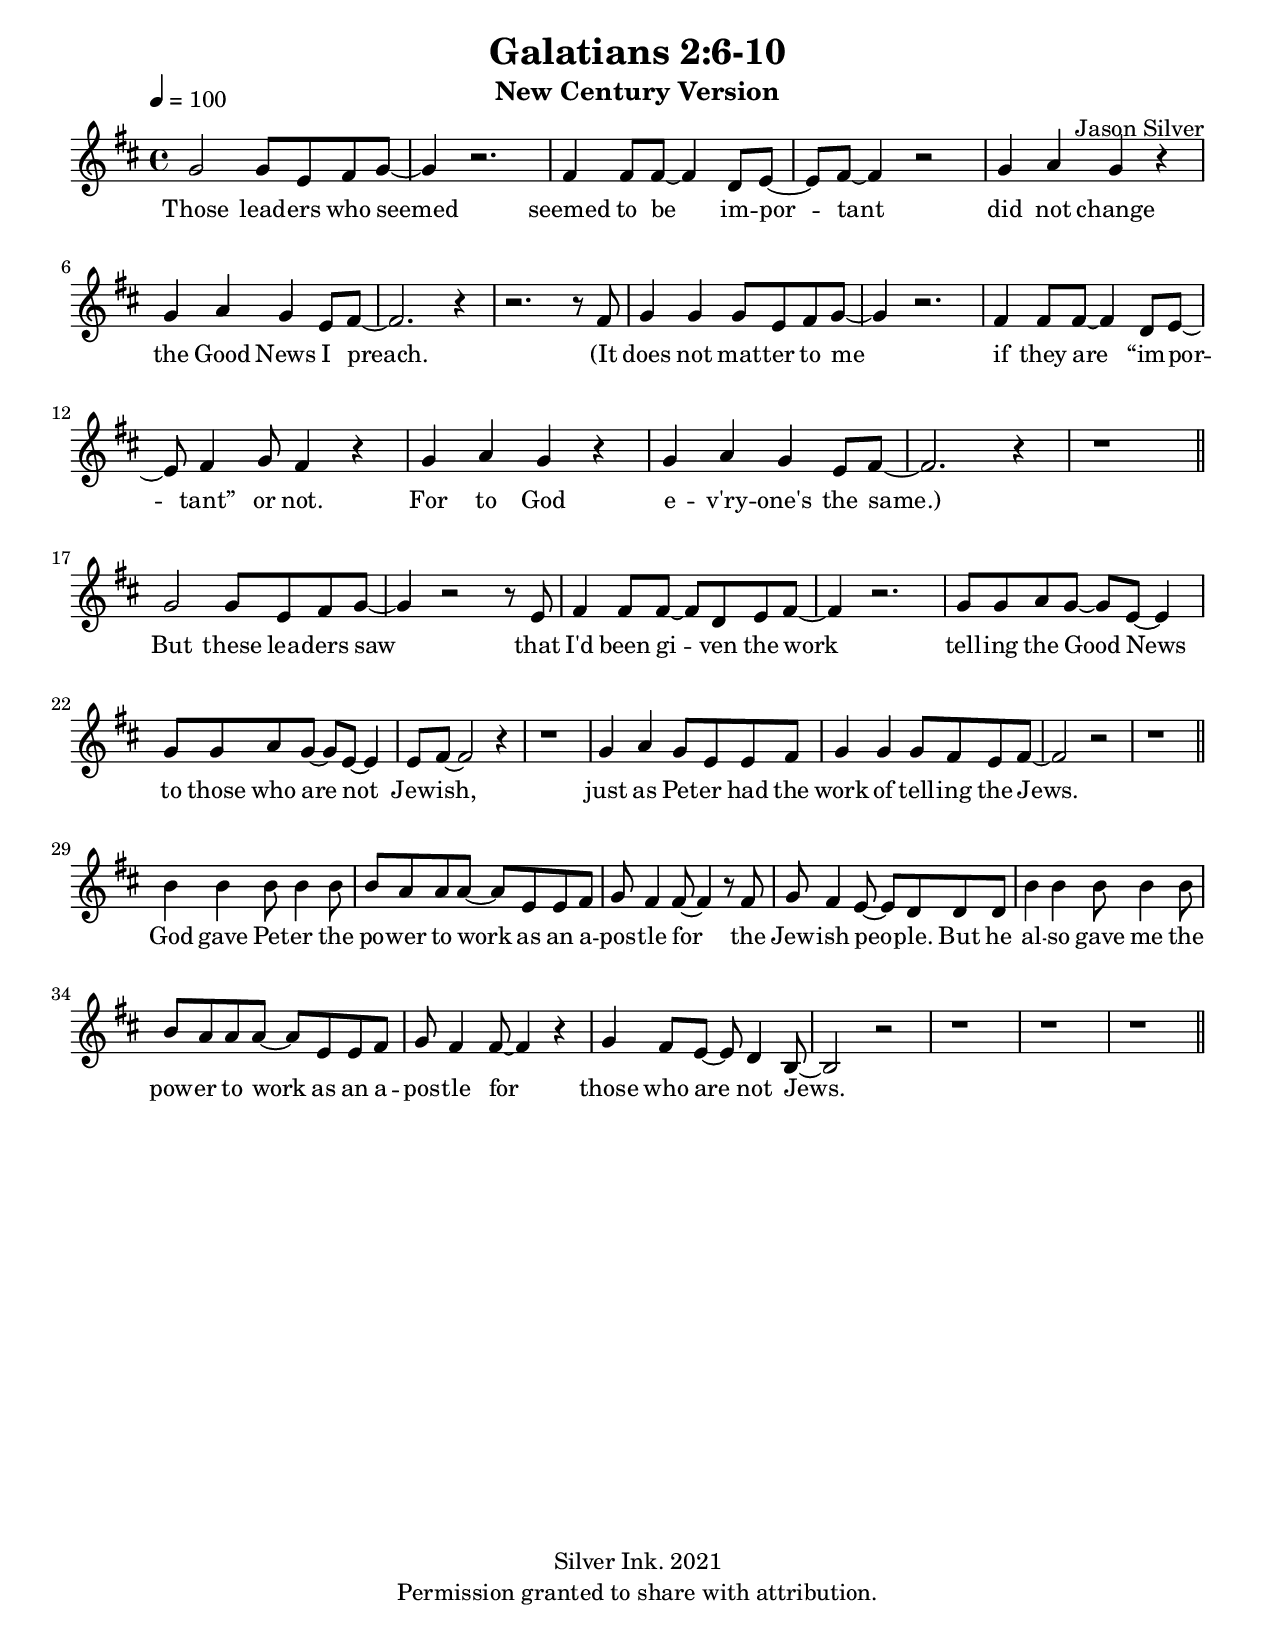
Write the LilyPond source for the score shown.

\language "english"
\version "2.18.2"
#(define (line-break-every-nth-engraver bars-per-line)
  (lambda (context)
     (make-engraver
       (acknowledgers ((paper-column-interface engraver grob source-engraver)
         (let ((current-bar (ly:context-property context 'currentBarNumber)))
           (if (= (remainder current-bar bars-per-line) 1)
               (if (eq? #t (ly:grob-property grob 'non-musical))
                   (set! (ly:grob-property grob 'line-break-permission) 'force)
                   (set! (ly:grob-property grob 'line-break-permission)
'())))))))))

\header {
  title = "Galatians 2:6-10"
  subtitle = "New Century Version"
  composer = "Jason Silver"
  poet = ""
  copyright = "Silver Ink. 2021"
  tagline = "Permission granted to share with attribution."
}
\paper {
  top-margin = #10
  bottom-margin = #4
  right-margin = #12
  left-margin = #12
  indent = #0
 	%min-systems-per-page = 11 % this allows you to squish line spacing

  % the distance between two systems in the same score:
  system-system-spacing = #'((basic-distance . 14 ) (minimum-distance . 0) (padding . 0 ) (stretchability . 00))
  % the distance between the last system of a score and the first system of the score that follows it, when no (title or top-level) markup exists between them:
  score-system-spacing = #'((basic-distance . 0) (minimum-distance . 0) (padding . 0) (stretchability . 0))
  % the distance between a (title or top-level) markup and the system that follows it:
  markup-system-spacing = #'((basic-distance . 0) (padding . -6) (stretchability . 0))
  % the distance between the last system of a score and the (title or top-level) markup that follows it:
  score-markup-spacing = #'((basic-distance . 0) (padding . -5) (stretchability . 0))
  % the distance between two (title or top-level) markups:
  markup-markup-spacing = #'((basic-distance . 0) (padding . 0))
  % the distance from the top of the printable area (i.e. the bottom of the top margin) to the first system on a page, when there is no (title or top-level) markup between the two:
  top-system-spacing = #'((basic-distance . 0) (minimum-distance . 0) (padding . 0))
  % the distance from the top of the printable area (i.e. the bottom of the top margin) to the first (title or top-level) markup on a page, when there is no system between the two:
  top-markup-spacing = #'((basic-distance . 0) (minimum-distance . 0) (padding . 0))
  % the distance from the last system or top-level markup on a page to the bottom of the printable area (i.e. the top of the bottom margin):
  last-bottom-spacing = #'((basic-distance . 0 ) (minimum-distance . 0) (padding . 0) (stretchability . 0))

  paper-width = 21.59\cm
  paper-height = 27.94\cm
}
slashOn = {
  \override Rest #'stencil = #ly:percent-repeat-item-interface::beat-slash
  \override Rest #'thickness = #'0.48
  \override Rest #'slope = #'1.2
  \override Rest #'Y-offset = #'-.0
}
slashOff = {
  \revert Rest #'stencil
}
LyricFontSize = #.5
lyricNote = {
  % use \once \set melismaBusyProperties = #'(tieMelismaBusy) on the tie where the note sits
  \once \override Lyrics.LyricText.font-shape = #'italic
  \once \override Lyrics.LyricText.font-size = #.2
  \once \override LyricText.self-alignment-X = #LEFT
}
lyricNotePlacement = {
	\once \override NoteHead.stencil = #ly:text-interface::print
	\once \override NoteHead.text = \markup \musicglyph #"rests.2"
	\once  \hide Stem
}
sectionTitle = #(define-music-function
    (parser location theTitle)
    (string?)
    #{
    \mark \markup { \large \bold \concat { "            " #theTitle } }
    #}
)
textRepeats  = #(define-music-function
    (parser location theTitle)
    (string?)
    #{
    \once \override Score.RehearsalMark #'break-visibility = #'#(#t #t #f)
    \mark \markup { \right-align \small #theTitle }
    #}
)
GotoCoda = {
  \once \override Score.RehearsalMark #'break-visibility = #'#(#t #t #f)
  \mark \markup { \small \musicglyph #"scripts.coda" }
}
Coda = {
  \once \override Score.RehearsalMark #'break-visibility = #'#(#f #t #t)
  \mark \markup { \small \musicglyph #"scripts.coda" }
}
Segno = {
  \once \override Score.RehearsalMark #'break-visibility = #'#(#f #t #t)
  \mark \markup { \small \musicglyph #"scripts.segno" }
}
chExceptionMusic = {
  <c d e g>1-\markup { "2" } % notate as 1.2.3.5
  <c f g>1-\markup {"sus"}
  <c a d g>1-\markup { "m2" } % 1.6.2.
  <c e g d'>1-\markup { \super "add9" } % 1.3.5.9
  <c ef g d'>1-\markup { "m" \super "add9" } % 1.3.5.9
}
chExceptions = #(append (sequential-music-to-chord-exceptions chExceptionMusic #t) ignatzekExceptions)
chordNames = \chordmode {
	\set chordNameExceptions = #chExceptions
	\set chordChanges = ##t % ##t(true) or ##f(false)
	\set Staff.midiInstrument = #"string ensemble 1"


}
melody = \relative c''{
  \set Staff.midiInstrument = #"piano"
  %           \set melismaBusyProperties = #'()
  \time 4/4
	\key d  \major
	\clef treble
	\tempo 4 = 100
  \override Score.MetronomeMark.padding = #3
  g2 g8 e fs g~g4 r2. fs4 fs8 fs~fs4 d8 e~e fs~fs4 r2 
  g4 a g r4 g4 a g e8 fs~fs2. r4 r2. r8 fs8
  g4 g g8 e fs g~g4 r2. fs4 fs8 fs~fs4 d8 e~e fs4 g8 fs4 r 
  g4 a g r4 g4 a g e8 fs~fs2. r4 r1
  \bar "||" \break
  g2 g8 e fs g~g4 r2 r8 e fs4 fs8 fs~fs d e fs~fs4 r2.
  g8 g a g~g e~e4 g8 g a g~g e~e4 e8 fs~fs2 r4 r1 
  g4 a4 g8 e e fs g4 g4 g8 fs e fs~fs2 r2 r1 
  \bar "||" \break
  b4 b b8 b4 b8 b a a a~a e e fs 
  g fs4 fs8~fs4 r8 fs g fs4 e8~e d d d  
  b'4 b  b8 b4 b8 b a a a~a e e fs g fs4 fs8~fs4 r
  g fs8 e~e d4 b8~b2 r2  r1 | r1 | r1 |
  \bar "||" \break
  

}
nothing = \lyricmode {}
verseone = \lyricmode {
  \override LyricText #'font-size = \LyricFontSize

  Those lead -- ers who seemed 
  seemed to be im -- por -- tant 
  did not change the Good News I preach. 

  (It does not mat -- ter to me 
  if they are “im -- por -- tant” or not. 
  For to God e -- v'ry -- one's the same.)

  But these lea -- ders saw that 
  I'd been gi -- ven the work
  tell -- ing the Good News 
  to those who are not Jew -- ish, 
  just as Pet -- er had the work of tell -- ing the Jews. 

  God gave Pet -- er the po -- wer to work 
  as an a -- pos -- tle for 
  the Jew -- ish peo -- ple. 
  But he al -- so gave me the pow -- er to work 
  as an a -- pos -- tle for 
  those who are not Jews. 

  James, Pe -- ter, and John, 
  who seemed to be the lead -- ers, 
  un -- der -- stood that God 
  had gi -- ven me this spe -- cial grace, 
  so they ac -- cept -- ed Bar -- na -- bas and me. 

  They agreed that they would 
  go to the Jewish people 
  and that we should 
  go to those who're not Jewish. 

  The only thing they asked us 
  was to remember to help the poor—
  something I really wanted to do.

}
versetwo = \lyricmode {
_ _ _ _ _ _ _ _ _ _ _ _ _ _
	\override LyricText #'font-size = \LyricFontSize
  _ _ \set stanza = "2."
}
versethree = \lyricmode {
	\override LyricText #'font-size = \LyricFontSize
	\set stanza = "3."
}
versefour = \lyricmode {
	\override LyricText #'font-size = \LyricFontSize
	\set stanza = "3."
}
versefive = \lyricmode {
	\override LyricText #'font-size = \LyricFontSize
	\set stanza = "4."
}
versesix = \lyricmode {
	\override LyricText #'font-size = \LyricFontSize
}
verseseven = \lyricmode {
	\override LyricText #'font-size = \LyricFontSize
}
verseeight = \lyricmode {
}
\score {
	<<
		\new ChordNames  \with {midiInstrument = #"piano"} {
			\chordNames
		}
		\new Staff
		<<
			\new Voice = "one" {
				\melody
			}
			\addlyrics {
				\verseone
			}
			\addlyrics {
				\versetwo
			}
			\addlyrics {
				\versethree
			}
			\addlyrics {
				\versefour
			}
			\addlyrics {
				\versefive
			}
			\addlyrics {
				\versesix
			}
			\addlyrics {
				\verseseven
			}
			\addlyrics {
				\verseeight
			}
			>>
	>>
	\layout {
		#(layout-set-staff-size 20)
		\context {
			\Score
			% \override NonMusicalPaperColumn #'line-break-permission = ##f
			%\consists #(line-break-every-nth-engraver 4)
		}
	}
	\midi { }
}